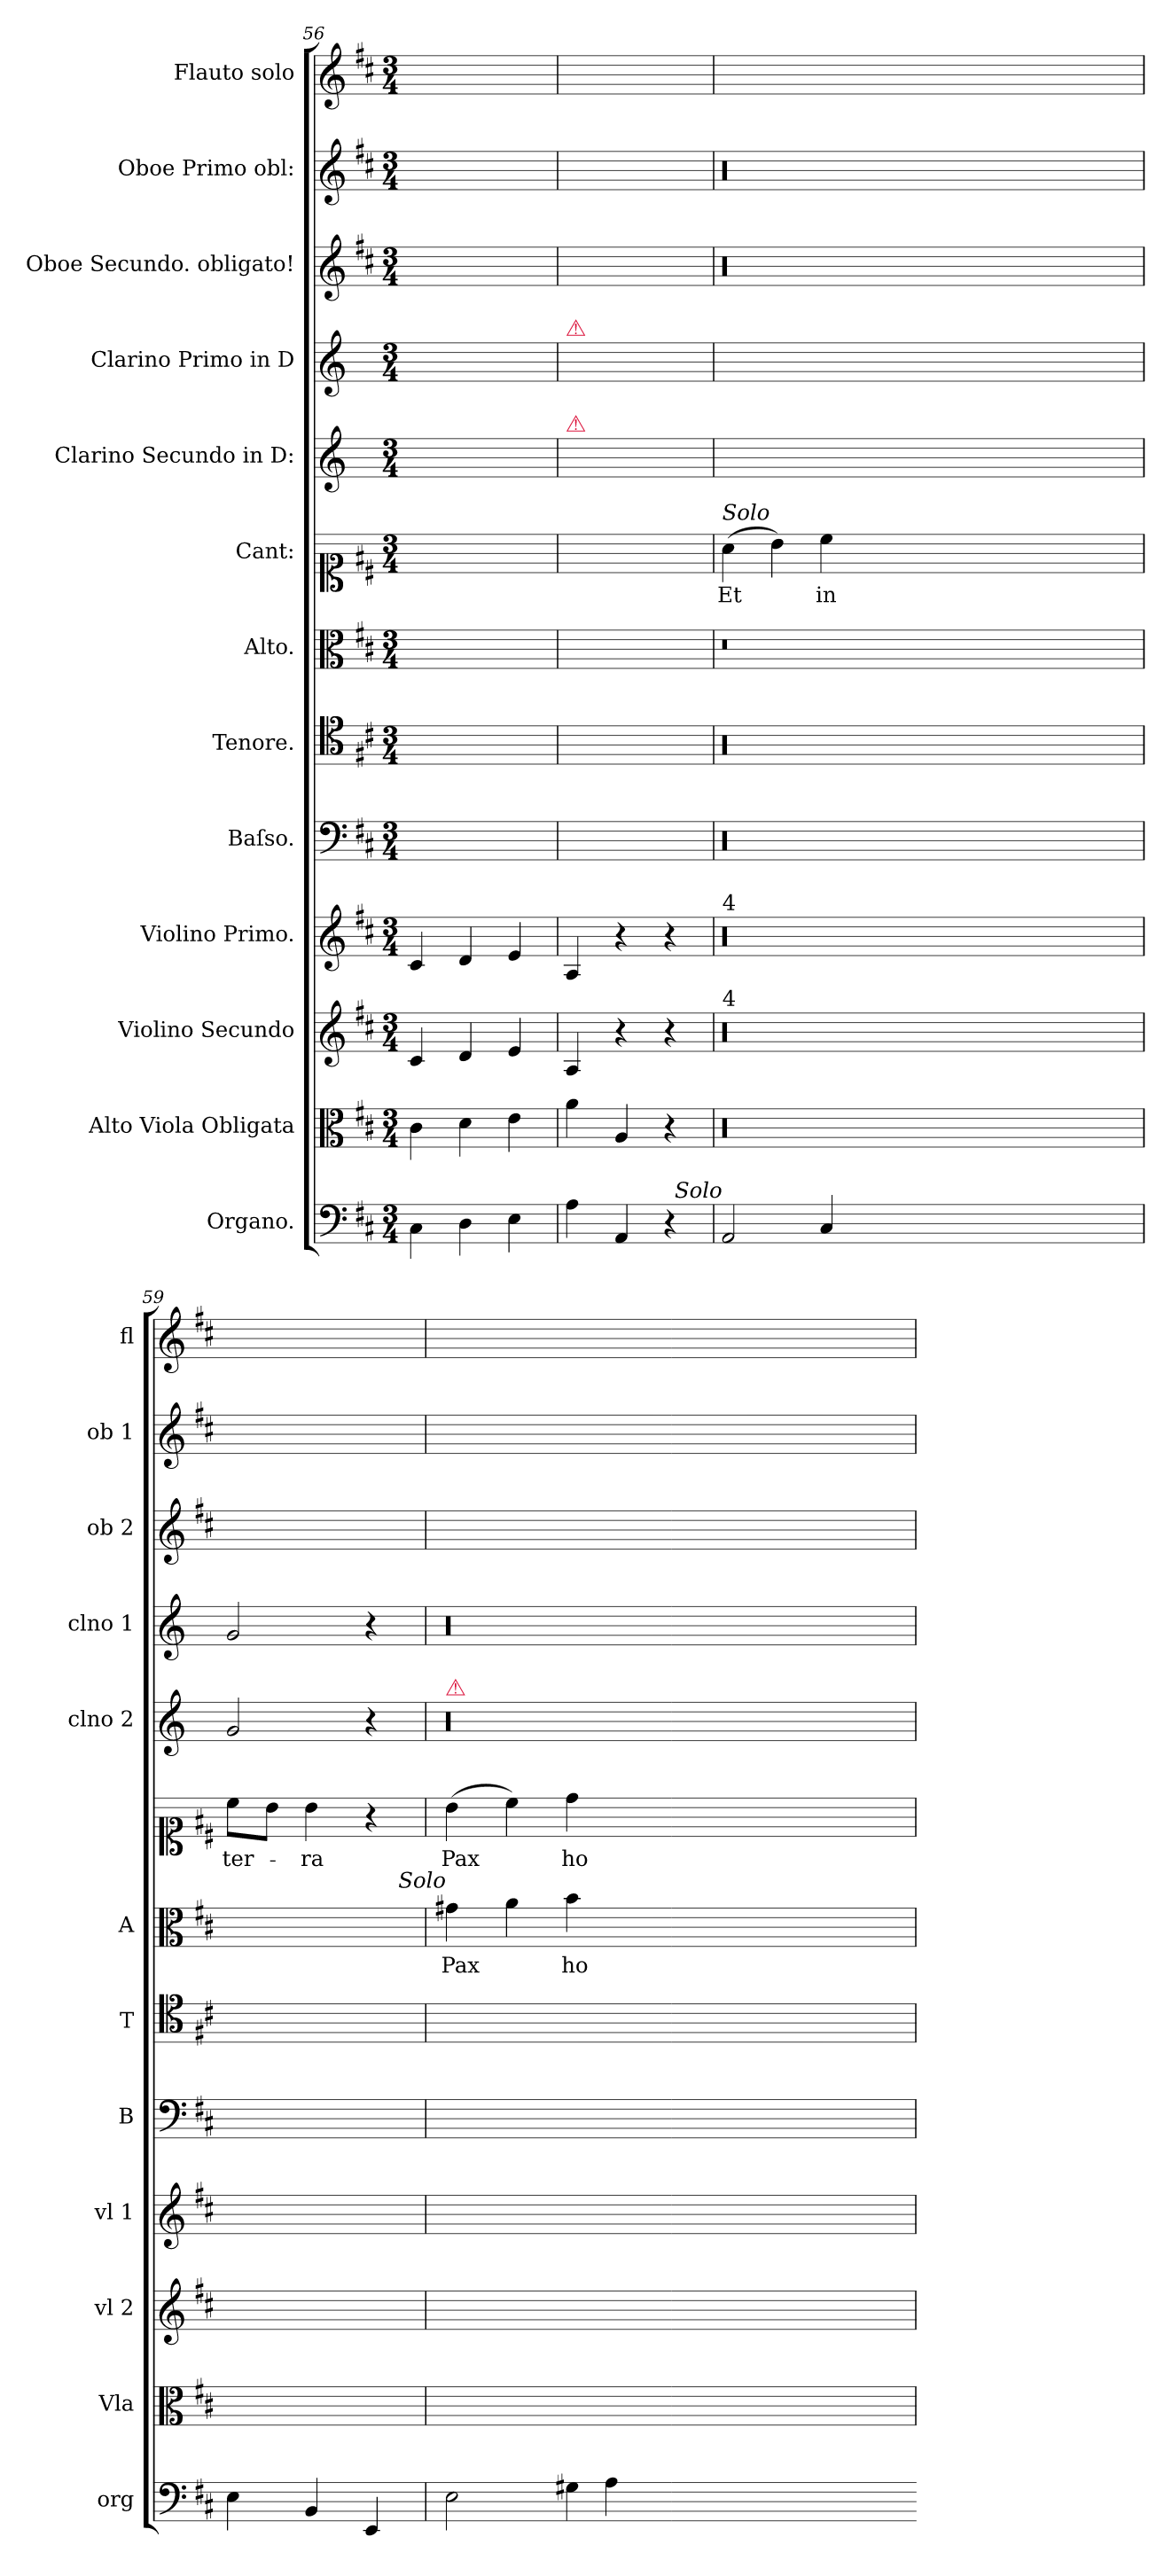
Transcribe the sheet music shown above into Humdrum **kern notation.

**kern	**kern	**kern	**kern	**kern	**kern	**kern	**text	**kern	**text	**kern	**kern	**kern	**kern	**kern
*part13	*part12	*part11	*part10	*part9	*part8	*part7	*part7	*part6	*part6	*part5	*part4	*part3	*part2	*part1
*staff13	*staff12	*staff11	*staff10	*staff9	*staff8	*staff7	*staff7	*staff6	*staff6	*staff5	*staff4	*staff3	*staff2	*staff1
*I"Organo.	*I"Alto Viola Obligata	*I"Violino Secundo	*I"Violino Primo.	*I"Baſso.	*I"Tenore.	*I"Alto.	*	*I"Cant:	*	*I"Clarino Secundo in D:	*I"Clarino Primo in D	*I"Oboe Secundo. obligato!	*I"Oboe Primo obl:	*I"Flauto solo
*I'org	*I'Vla	*I'vl 2	*I'vl 1	*I'B	*I'T	*I'A	*	*	*	*I'clno 2	*I'clno 1	*I'ob 2	*I'ob 1	*I'fl
*clefF4	*clefC3	*clefG2	*clefG2	*clefF4	*clefC4	*clefC3	*	*clefC1	*	*clefG2	*clefG2	*clefG2	*clefG2	*clefG2
*	*	*	*	*	*	*	*	*	*	*ITrd-1c-2	*ITrd-1c-2	*	*	*
*k[f#c#]	*k[f#c#]	*k[f#c#]	*k[f#c#]	*k[f#c#]	*k[f#c#]	*k[f#c#]	*	*k[f#c#]	*	*k[f#c#]	*k[f#c#]	*k[f#c#]	*k[f#c#]	*k[f#c#]
*D:	*D:	*D:	*D:	*D:	*D:	*D:	*	*D:	*	*	*	*D:	*D:	*D:
*M3/4	*M3/4	*M3/4	*M3/4	*M3/4	*M3/4	*M3/4	*	*M3/4	*	*M3/4	*M3/4	*M3/4	*M3/4	*M3/4
=56	=56	=56	=56	=56	=56	=56	=56	=56	=56	=56	=56	=56	=56	=56
4C#\	4c#\	4c#/	4c#/	2.ryy	2.ryy	2.ryy	.	2.ryy	.	2.ryy	2.ryy	2.ryy	2.ryy	2.ryy
4D\	4d\	4d/	4d/	.	.	.	.	.	.	.	.	.	.	.
4E\	4e\	4e/	4e/	.	.	.	.	.	.	.	.	.	.	.
=57	=57	=57	=57	=57	=57	=57	=57	=57	=57	=57	=57	=57	=57	=57
!	!	!	!	!	!	!	!	!	!	!	!LO:TX:a:color=crimson:t=⚠	!	!	!
!	!	!	!	!	!	!	!	!	!	!LO:TX:a:color=crimson:t=⚠	!	!	!	!
4A\	4a\	4A/	4A/	2.ryy	2.ryy	2.ryy	.	2.ryy	.	2.ryy	2.ryy	2.ryy	2.ryy	2.ryy
4AA/	4A/	4r	4r	.	.	.	.	.	.	.	.	.	.	.
4r	4r	4r	4r	.	.	.	.	.	.	.	.	.	.	.
=58	=58	=58	=58	=58	=58	=58	=58	=58	=58	=58	=58	=58	=58	=58
!	!	!	!	!	!	!	!	!LO:TX:a:i:t=Solo	!	!	!	!	!	!
!	!	!	!LO:TX:a:t=4	!	!	!	!	!	!	!	!	!	!	!
!	!	!LO:TX:a:t=4	!	!	!	!	!	!	!	!	!	!	!	!
!LO:TX:a:i:rj:t=Solo	!	!	!	!	!	!	!	!	!	!	!	!	!	!
!	!LO:N:vis=00	!LO:N:vis=00	!LO:N:vis=00	!LO:N:vis=00	!LO:N:vis=00	!LO:N:vis=0	!	!	!	!	!	!LO:N:vis=00	!LO:N:vis=00	!
2AA/	0.r	0.r	0.r	0.r	0.r	1.r	.	(>4a\	Et	2.ryy	2.ryy	0.r	0.r	2.ryy
.	.	.	.	.	.	.	.	4b\)	.	.	.	.	.	.
4C#/	.	.	.	.	.	.	.	4cc#\	in	.	.	.	.	.
0ryy	.	.	.	.	.	.	.	0ryy	.	0ryy	0ryy	.	.	0ryy
.	.	.	.	.	.	1.ryy	.	.	.	.	.	.	.	.
4ryy	.	.	.	.	.	.	.	4ryy	.	4ryy	4ryy	.	.	4ryy
=59	=59	=59	=59	=59	=59	=59	=59	=59	=59	=59	=59	=59	=59	=59
4E\	2.ryy	2.ryy	2.ryy	2.ryy	2.ryy	2.ryy	.	8cc#\L	ter-	2a/	2a/	2.ryy	2.ryy	2.ryy
.	.	.	.	.	.	.	.	8b\J	.	.	.	.	.	.
4BB/	.	.	.	.	.	.	.	4b\	-ra	.	.	.	.	.
4EE/	.	.	.	.	.	.	.	4r	.	4r	4r	.	.	.
=60	=60	=60	=60	=60	=60	=60	=60	=60	=60	=60	=60	=60	=60	=60
!	!	!	!	!	!	!	!	!	!	!LO:TX:a:color=crimson:t=⚠	!	!	!	!
!	!	!	!	!	!	!LO:TX:a:i:rj:t=Solo	!	!	!	!	!	!	!	!
!	!	!	!	!	!	!	!	!	!	!LO:N:vis=00	!LO:N:vis=00	!	!	!
2E\	0.ryy	0.ryy	0.ryy	0.ryy	0.ryy	4g#X\	Pax	(>4b\	Pax	0.r	0.r	0.ryy	0.ryy	2.ryy
.	.	.	.	.	.	4a\	.	4cc#\)	.	.	.	.	.	.
!LO:N:vis=4	!	!	!	!	!	!	!	!	!	!	!	!	!	!
8G#X\	.	.	.	.	.	4b\	ho-	4dd\	ho-	.	.	.	.	.
!LO:N:vis=4	!	!	!	!	!	!	!	!	!	!	!	!	!	!
8A\	.	.	.	.	.	.	.	.	.	.	.	.	.	.
0ryy	.	.	.	.	.	0ryy	.	0ryy	.	.	.	.	.	0ryy
4ryy	.	.	.	.	.	4ryy	.	4ryy	.	.	.	.	.	4ryy
=-	=	=	=	=	=	=	=	=	=	=	=	=	=	=
*-	*-	*-	*-	*-	*-	*-	*-	*-	*-	*-	*-	*-	*-	*-
